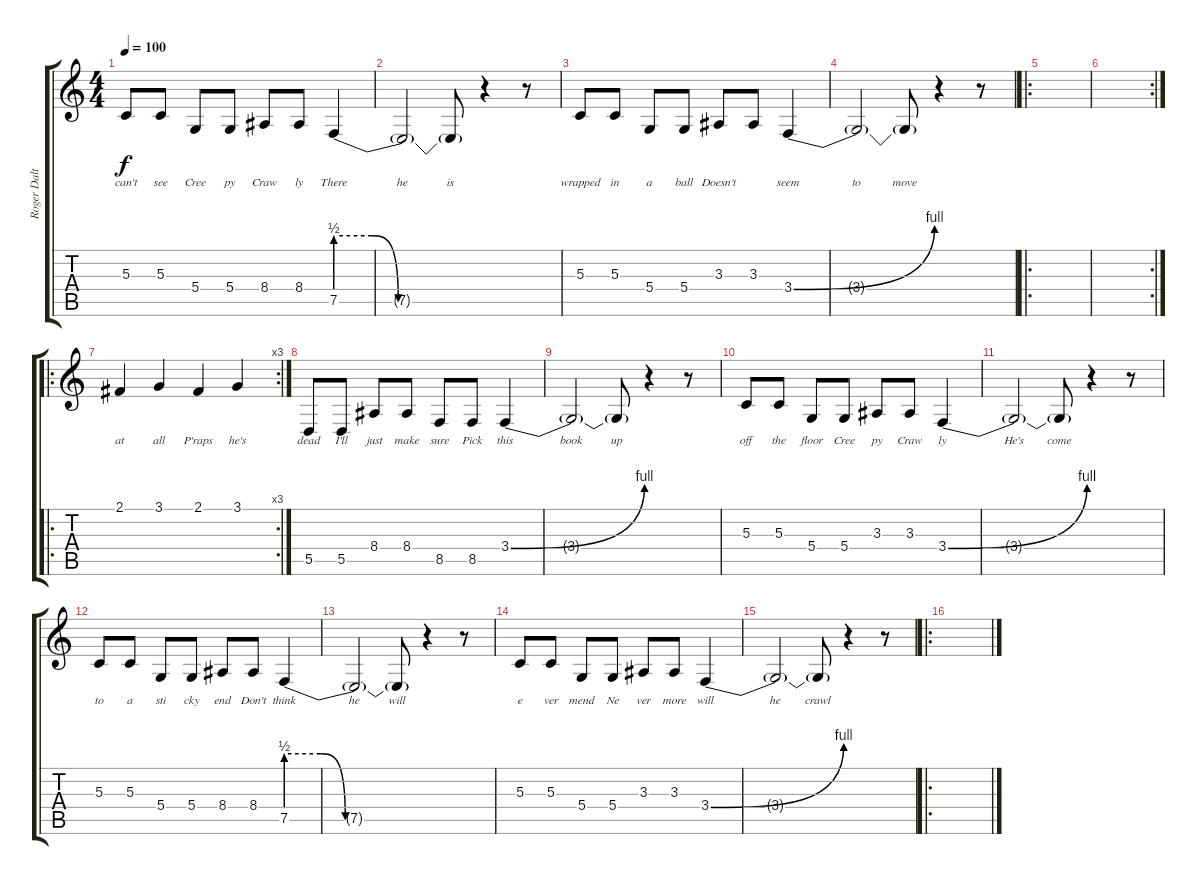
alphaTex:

\track ("Roger Daltrey - Vocals" "Roger Dalt") {instrument bassoon}
\staff {score tabs}
\tuning (E4 B3 G3 D3 A2 E2) {hide}
\ts (4 4)
\tempo 100
\clef g2
\ks c
5.3.8{lyrics (0 "can't") lyrics (1 "") lyrics (2 "") lyrics (3 "") lyrics (4 "") dy f} 5.3.8{lyrics (0 "see") lyrics (1 "") lyrics (2 "") lyrics (3 "") lyrics (4 "")} 5.4.8{lyrics (0 "Cree") lyrics (1 "") lyrics (2 "") lyrics (3 "") lyrics (4 "")} 5.4.8{lyrics (0 "py") lyrics (1 "") lyrics (2 "") lyrics (3 "") lyrics (4 "")} 8.4.8{lyrics (0 "Craw") lyrics (1 "") lyrics (2 "") lyrics (3 "") lyrics (4 "")} 8.4.8{lyrics (0 "ly") lyrics (1 "") lyrics (2 "") lyrics (3 "") lyrics (4 "")} 7.5{be (custom 0 2 15 2 26 0 60 0)}.4{lyrics (0 "There") lyrics (1 "") lyrics (2 "") lyrics (3 "") lyrics (4 "")} |
7.5{t}.2{lyrics (0 "he") lyrics (1 "") lyrics (2 "") lyrics (3 "") lyrics (4 "")} 7.5{t}.8{lyrics (0 "is") lyrics (1 "") lyrics (2 "") lyrics (3 "") lyrics (4 "")} r.4 r.8 |
5.3.8{lyrics (0 "wrapped") lyrics (1 "") lyrics (2 "") lyrics (3 "") lyrics (4 "")} 5.3.8{lyrics (0 "in") lyrics (1 "") lyrics (2 "") lyrics (3 "") lyrics (4 "")} 5.4.8{lyrics (0 "a") lyrics (1 "") lyrics (2 "") lyrics (3 "") lyrics (4 "")} 5.4.8{lyrics (0 "ball") lyrics (1 "") lyrics (2 "") lyrics (3 "") lyrics (4 "")} 3.3.8{lyrics (0 "Doesn't") lyrics (1 "") lyrics (2 "") lyrics (3 "") lyrics (4 "")} 3.3.8{lyrics (0 "") lyrics (1 "") lyrics (2 "") lyrics (3 "") lyrics (4 "")} 3.4{be (bend 0 0 60 4)}.4{lyrics (0 "seem") lyrics (1 "") lyrics (2 "") lyrics (3 "") lyrics (4 "")} |
3.4{t}.2{lyrics (0 "to") lyrics (1 "") lyrics (2 "") lyrics (3 "") lyrics (4 "")} 3.4{t}.8{lyrics (0 "move") lyrics (1 "") lyrics (2 "") lyrics (3 "") lyrics (4 "")} r.4 r.8 |
\ro
|
\rc 2
|
\ro
\rc 3
2.1.4{lyrics (0 "at") lyrics (1 "") lyrics (2 "") lyrics (3 "") lyrics (4 "")} 3.1.4{lyrics (0 "all") lyrics (1 "") lyrics (2 "") lyrics (3 "") lyrics (4 "")} 2.1.4{lyrics (0 "P'raps") lyrics (1 "") lyrics (2 "") lyrics (3 "") lyrics (4 "")} 3.1.4{lyrics (0 "he's") lyrics (1 "") lyrics (2 "") lyrics (3 "") lyrics (4 "")} |
5.5.8{lyrics (0 "dead") lyrics (1 "") lyrics (2 "") lyrics (3 "") lyrics (4 "")} 5.5.8{lyrics (0 "I'll") lyrics (1 "") lyrics (2 "") lyrics (3 "") lyrics (4 "")} 8.4.8{lyrics (0 "just") lyrics (1 "") lyrics (2 "") lyrics (3 "") lyrics (4 "")} 8.4.8{lyrics (0 "make") lyrics (1 "") lyrics (2 "") lyrics (3 "") lyrics (4 "")} 8.5.8{lyrics (0 "sure") lyrics (1 "") lyrics (2 "") lyrics (3 "") lyrics (4 "")} 8.5.8{lyrics (0 "Pick") lyrics (1 "") lyrics (2 "") lyrics (3 "") lyrics (4 "")} 3.4{be (bend 0 0 60 4)}.4{lyrics (0 "this") lyrics (1 "") lyrics (2 "") lyrics (3 "") lyrics (4 "")} |
3.4{t}.2{lyrics (0 "book") lyrics (1 "") lyrics (2 "") lyrics (3 "") lyrics (4 "")} 3.4{t}.8{lyrics (0 "up") lyrics (1 "") lyrics (2 "") lyrics (3 "") lyrics (4 "")} r.4 r.8 |
5.3.8{lyrics (0 "off") lyrics (1 "") lyrics (2 "") lyrics (3 "") lyrics (4 "")} 5.3.8{lyrics (0 "the") lyrics (1 "") lyrics (2 "") lyrics (3 "") lyrics (4 "")} 5.4.8{lyrics (0 "floor") lyrics (1 "") lyrics (2 "") lyrics (3 "") lyrics (4 "")} 5.4.8{lyrics (0 "Cree") lyrics (1 "") lyrics (2 "") lyrics (3 "") lyrics (4 "")} 3.3.8{lyrics (0 "py") lyrics (1 "") lyrics (2 "") lyrics (3 "") lyrics (4 "")} 3.3.8{lyrics (0 "Craw") lyrics (1 "") lyrics (2 "") lyrics (3 "") lyrics (4 "")} 3.4{be (bend 0 0 60 4)}.4{lyrics (0 "ly") lyrics (1 "") lyrics (2 "") lyrics (3 "") lyrics (4 "")} |
3.4{t}.2{lyrics (0 "He's") lyrics (1 "") lyrics (2 "") lyrics (3 "") lyrics (4 "")} 3.4{t}.8{lyrics (0 "come") lyrics (1 "") lyrics (2 "") lyrics (3 "") lyrics (4 "")} r.4 r.8 |
5.3.8{lyrics (0 "to") lyrics (1 "") lyrics (2 "") lyrics (3 "") lyrics (4 "")} 5.3.8{lyrics (0 "a") lyrics (1 "") lyrics (2 "") lyrics (3 "") lyrics (4 "")} 5.4.8{lyrics (0 "sti") lyrics (1 "") lyrics (2 "") lyrics (3 "") lyrics (4 "")} 5.4.8{lyrics (0 "cky") lyrics (1 "") lyrics (2 "") lyrics (3 "") lyrics (4 "")} 8.4.8{lyrics (0 "end") lyrics (1 "") lyrics (2 "") lyrics (3 "") lyrics (4 "")} 8.4.8{lyrics (0 "Don't") lyrics (1 "") lyrics (2 "") lyrics (3 "") lyrics (4 "")} 7.5{be (custom 0 2 15 2 26 0 60 0)}.4{lyrics (0 "think") lyrics (1 "") lyrics (2 "") lyrics (3 "") lyrics (4 "")} |
7.5{t}.2{lyrics (0 "he") lyrics (1 "") lyrics (2 "") lyrics (3 "") lyrics (4 "")} 7.5{t}.8{lyrics (0 "will") lyrics (1 "") lyrics (2 "") lyrics (3 "") lyrics (4 "")} r.4 r.8 |
5.3.8{lyrics (0 "e") lyrics (1 "") lyrics (2 "") lyrics (3 "") lyrics (4 "")} 5.3.8{lyrics (0 "ver") lyrics (1 "") lyrics (2 "") lyrics (3 "") lyrics (4 "")} 5.4.8{lyrics (0 "mend") lyrics (1 "") lyrics (2 "") lyrics (3 "") lyrics (4 "")} 5.4.8{lyrics (0 "Ne") lyrics (1 "") lyrics (2 "") lyrics (3 "") lyrics (4 "")} 3.3.8{lyrics (0 "ver") lyrics (1 "") lyrics (2 "") lyrics (3 "") lyrics (4 "")} 3.3.8{lyrics (0 "more") lyrics (1 "") lyrics (2 "") lyrics (3 "") lyrics (4 "")} 3.4{be (bend 0 0 60 4)}.4{lyrics (0 "will") lyrics (1 "") lyrics (2 "") lyrics (3 "") lyrics (4 "")} |
3.4{t}.2{lyrics (0 "he") lyrics (1 "") lyrics (2 "") lyrics (3 "") lyrics (4 "")} 3.4{t}.8{lyrics (0 "crawl") lyrics (1 "") lyrics (2 "") lyrics (3 "") lyrics (4 "")} r.4 r.8 |
\ro
